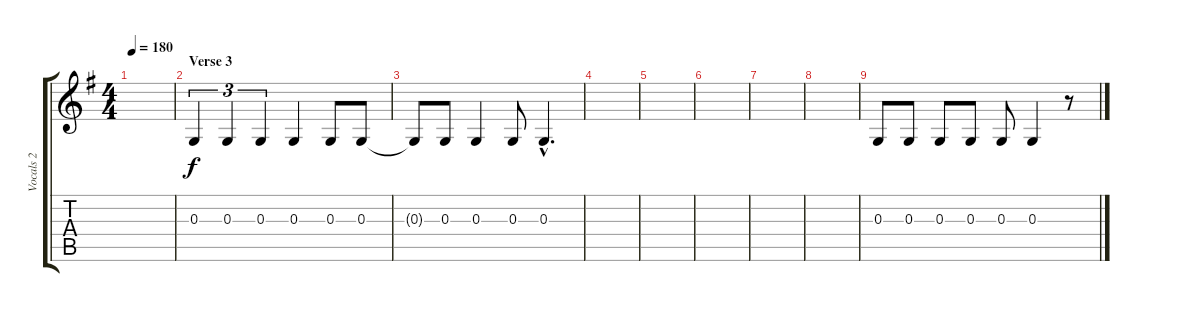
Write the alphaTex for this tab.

\track ("Vocals 2" "Vocals 2") {instrument reedorgan}
\staff {score tabs}
\tuning (E4 B3 G3 D3 A2 E2) {hide}
\ts (4 4)
\tempo 180
\clef g2
\ks eminor
|
\section ("" "Verse 3")
0.3.4{tu (3 2)} 0.3.4{tu (3 2)} 0.3.4{tu (3 2)} 0.3.4 0.3.8 0.3.8 |
0.3{t}.8 0.3.8 0.3.4 0.3.8 0.3{hac}.4{d} |
|
|
|
|
|
0.3.8 0.3.8 0.3.8 0.3.8 0.3.8 0.3.4 r.8
